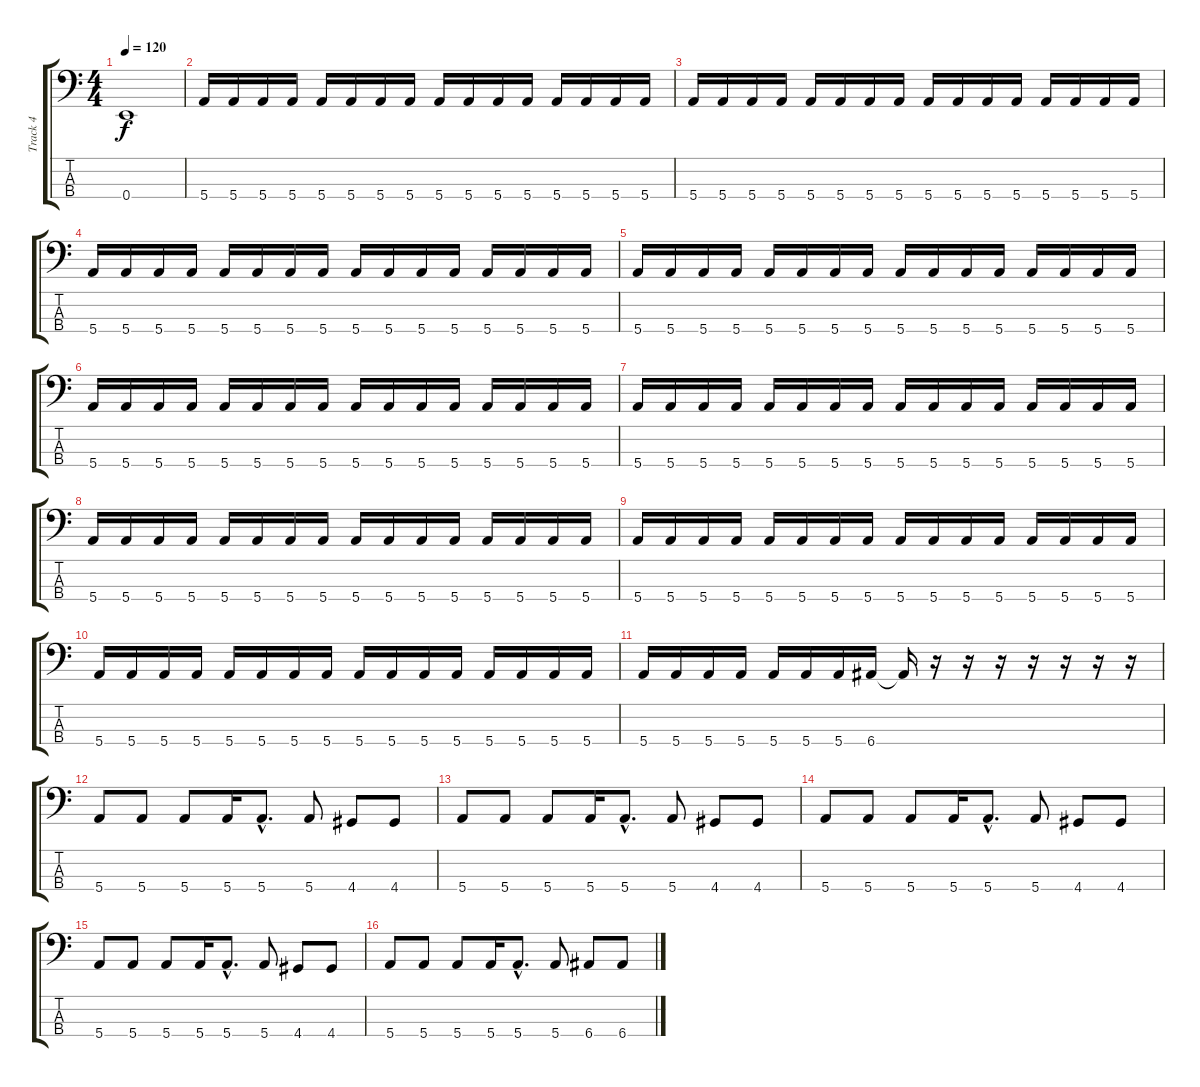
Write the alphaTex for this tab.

\track ("Track 4" "Track 4") {instrument electricbassfinger}
\staff {score tabs}
\tuning (G2 D2 A1 E1) {hide}
\ts (4 4)
\tempo 120
\clef f4
\ks c
0.4.1{dy f} |
5.4.16 5.4.16 5.4.16 5.4.16 5.4.16 5.4.16 5.4.16 5.4.16 5.4.16 5.4.16 5.4.16 5.4.16 5.4.16 5.4.16 5.4.16 5.4.16 |
5.4.16 5.4.16 5.4.16 5.4.16 5.4.16 5.4.16 5.4.16 5.4.16 5.4.16 5.4.16 5.4.16 5.4.16 5.4.16 5.4.16 5.4.16 5.4.16 |
5.4.16 5.4.16 5.4.16 5.4.16 5.4.16 5.4.16 5.4.16 5.4.16 5.4.16 5.4.16 5.4.16 5.4.16 5.4.16 5.4.16 5.4.16 5.4.16 |
5.4.16 5.4.16 5.4.16 5.4.16 5.4.16 5.4.16 5.4.16 5.4.16 5.4.16 5.4.16 5.4.16 5.4.16 5.4.16 5.4.16 5.4.16 5.4.16 |
5.4.16 5.4.16 5.4.16 5.4.16 5.4.16 5.4.16 5.4.16 5.4.16 5.4.16 5.4.16 5.4.16 5.4.16 5.4.16 5.4.16 5.4.16 5.4.16 |
5.4.16 5.4.16 5.4.16 5.4.16 5.4.16 5.4.16 5.4.16 5.4.16 5.4.16 5.4.16 5.4.16 5.4.16 5.4.16 5.4.16 5.4.16 5.4.16 |
5.4.16 5.4.16 5.4.16 5.4.16 5.4.16 5.4.16 5.4.16 5.4.16 5.4.16 5.4.16 5.4.16 5.4.16 5.4.16 5.4.16 5.4.16 5.4.16 |
5.4.16 5.4.16 5.4.16 5.4.16 5.4.16 5.4.16 5.4.16 5.4.16 5.4.16 5.4.16 5.4.16 5.4.16 5.4.16 5.4.16 5.4.16 5.4.16 |
5.4.16 5.4.16 5.4.16 5.4.16 5.4.16 5.4.16 5.4.16 5.4.16 5.4.16 5.4.16 5.4.16 5.4.16 5.4.16 5.4.16 5.4.16 5.4.16 |
5.4.16 5.4.16 5.4.16 5.4.16 5.4.16 5.4.16 5.4.16 6.4.16 6.4{t}.16 r.16 r.16 r.16 r.16 r.16 r.16 r.16 |
5.4.8 5.4.8 5.4.8 5.4.16 5.4{hac}.8{d} 5.4.8 4.4.8 4.4.8 |
5.4.8 5.4.8 5.4.8 5.4.16 5.4{hac}.8{d} 5.4.8 4.4.8 4.4.8 |
5.4.8 5.4.8 5.4.8 5.4.16 5.4{hac}.8{d} 5.4.8 4.4.8 4.4.8 |
5.4.8 5.4.8 5.4.8 5.4.16 5.4{hac}.8{d} 5.4.8 4.4.8 4.4.8 |
5.4.8 5.4.8 5.4.8 5.4.16 5.4{hac}.8{d} 5.4.8 6.4.8 6.4.8
